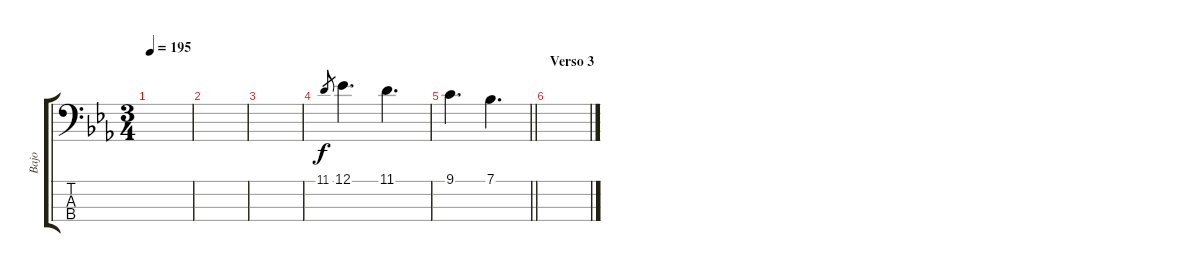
\track ("Bajo" "Bajo") {instrument electricbasspick}
\staff {score tabs}
\tuning (Eb2 Bb1 F1 C1) {hide}
\ts (3 4)
\tempo 195
\clef f4
\ks eb
|
|
|
11.1.8{gr} 12.1.4{d} 11.1.4{d} |
\barLineRight lightlight
9.1.4{d} 7.1.4{d} |
\section ("" "Verso 3")
